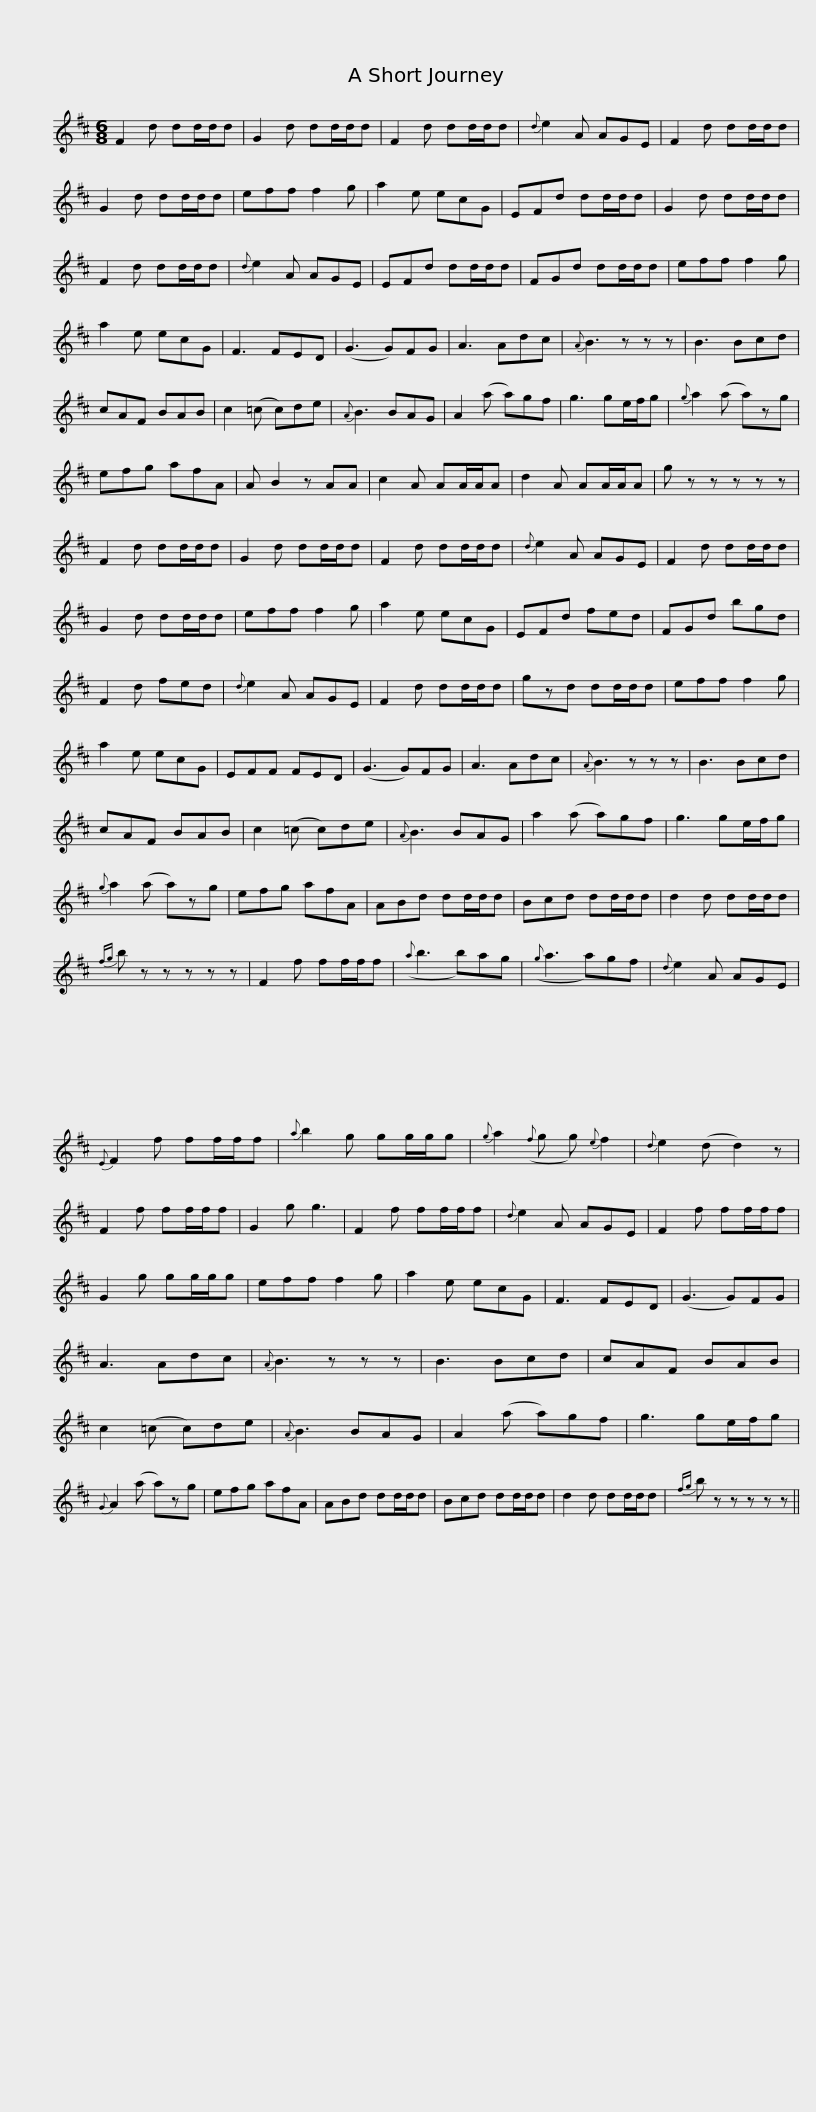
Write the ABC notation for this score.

X:1
L:1/8
M:6/8
I:linebreak $
K:Bmin
V:1 treble
V:1
 F2 d dd/d/d | G2 d dd/d/d | F2 d dd/d/d |{d} e2 A AGE | F2 d dd/d/d | %5
 G2 d dd/d/d | eff f2 g |$ a2 e ecG | EFd dd/d/d | G2 d dd/d/d | %10
 F2 d dd/d/d |{d} e2 A AGE | EFd dd/d/d | FGd dd/d/d |$ eff f2 g | %15
 a2 e ecG | F3 FED | (G3 G)FG | A3 Adc |{A} B3 z z z | %20
 B3 Bcd | cAF BAB |$ c2 (=c c)de |{A} B3 BAG | A2 (a a)gf | %25
 g3 ge/f/g |{g} a2 (a a)zg | efg afA | A B2 z AA |$ c2 A AA/A/A | %30
 d2 A AA/A/A | g z z z z z | F2 d dd/d/d | G2 d dd/d/d | F2 d dd/d/d | %35
{d} e2 A AGE |$ F2 d dd/d/d | G2 d dd/d/d | eff f2 g | a2 e ecG | %40
 EFd fed | FGd bgd | F2 d fed |{d} e2 A AGE |$ F2 d dd/d/d | %45
 gzd dd/d/d | eff f2 g | a2 e ecG | EFF FED | (G3 G)FG | %50
 A3 Adc |{A} B3 z z z |$ B3 Bcd | cAF BAB | c2 (=c c)de | %55
{A} B3 BAG | a2 (a a)gf | g3 ge/f/g |{g} a2 (a a)zg |$ efg afA | %60
 ABd dd/d/d | Bcd dd/d/d | d2 d dd/d/d |{fg} b z z z z z | F2 f ff/f/f | %65
({a} b3 b)ag |$({g} a3 a)gf |{d} e2 A AGE |{E} F2 f ff/f/f |{a} b2 g gg/g/g | %70
{g} a2({f} g g){e} f2 |{d} e2 (d d2) z | F2 f ff/f/f |$ G2 g g3 | F2 f ff/f/f | %75
{d} e2 A AGE | F2 f ff/f/f | G2 g gg/g/g | eff f2 g | a2 e ecG | %80
 F3 FED |$ (G3 G)FG | A3 Adc |{A} B3 z z z | B3 Bcd | %85
 cAF BAB | c2 (=c c)de |{A} B3 BAG | A2 (a a)gf |$ g3 ge/f/g | %90
{G} A2 (a a)zg | efg afA | ABd dd/d/d | Bcd dd/d/d | d2 d dd/d/d | %95
{fg} b z z z z z || %96
